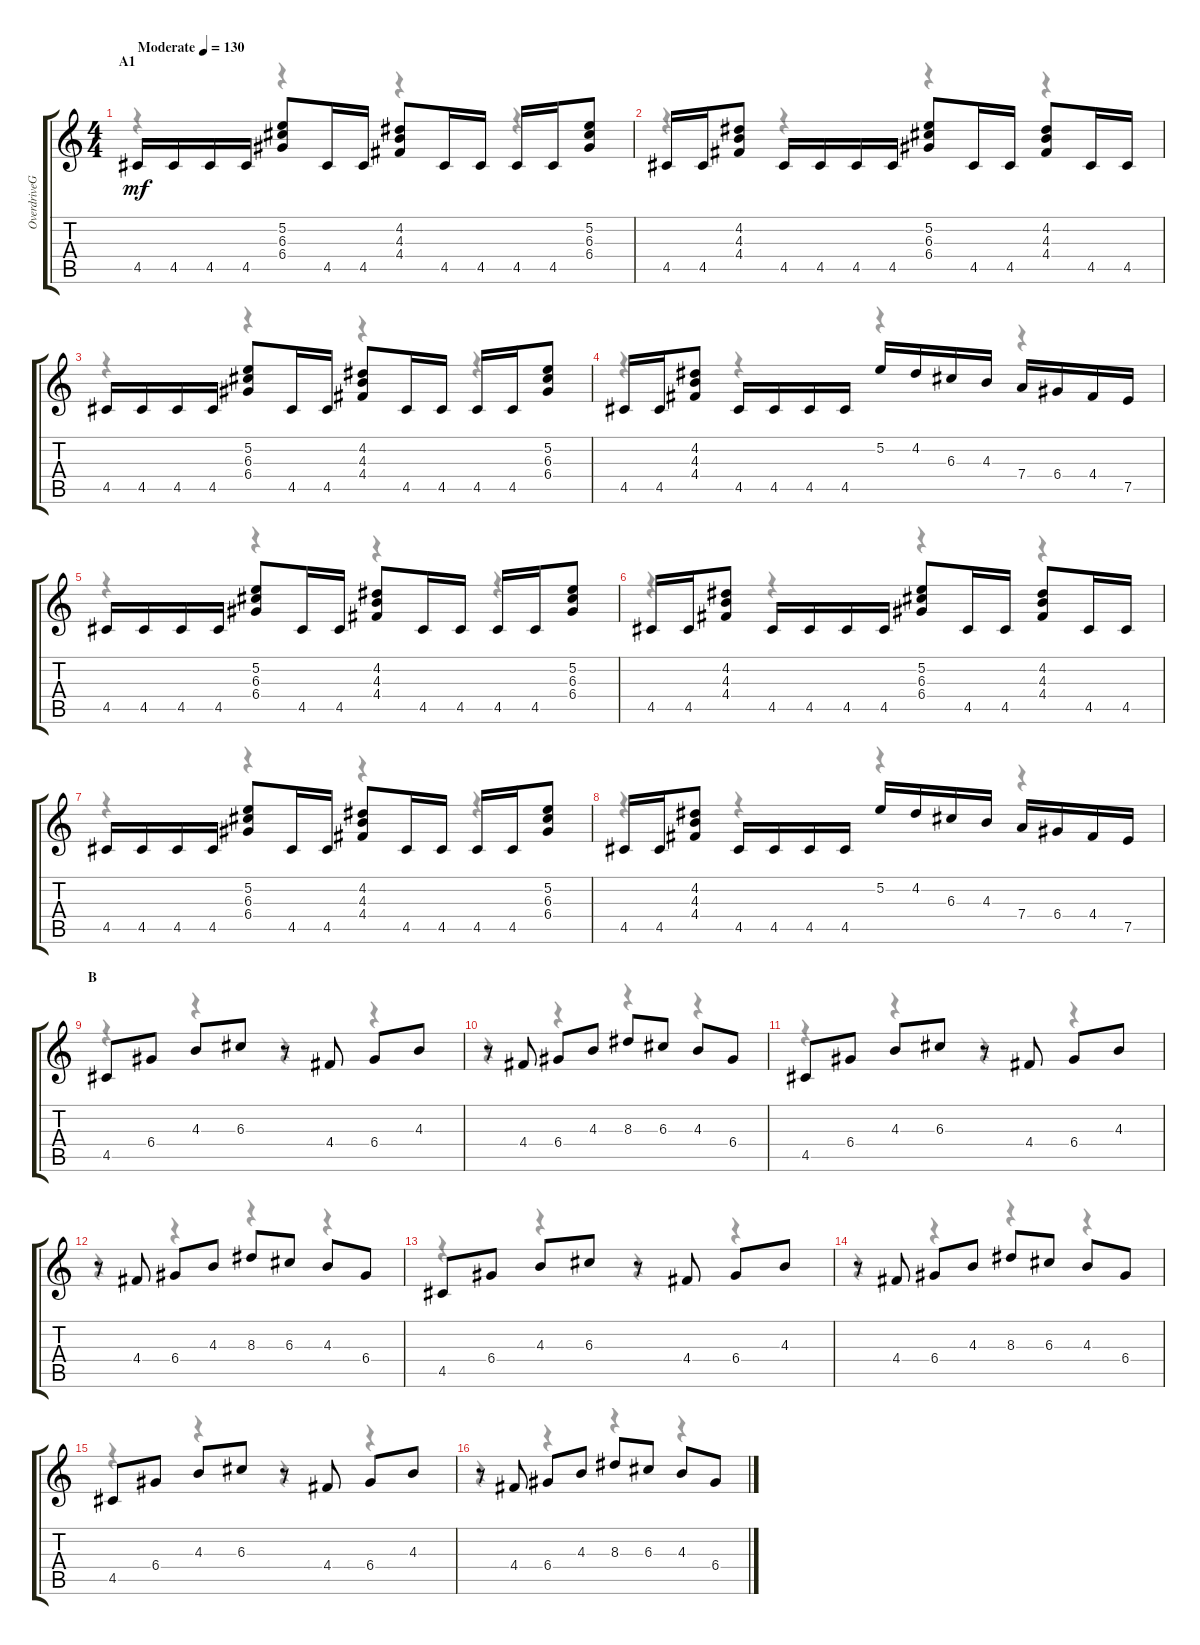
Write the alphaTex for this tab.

\track ("OverdriveGuitar" "OverdriveG") {instrument overdrivenguitar}
\staff {score tabs}
\tuning (E4 B3 G3 D3 A2 E2) {hide}
\voice
\ts (4 4)
\section ("" "A1")
\tempo (130 "Moderate")
\clef g2
\ks c
4.5.16{dy mf instrument overdrivenguitar} 4.5.16 4.5.16 4.5.16 (5.2 6.3 6.4).8 4.5.16 4.5.16 (4.2 4.3 4.4).8 4.5.16 4.5.16 4.5.16 4.5.16 (5.2 6.3 6.4).8 |
4.5.16 4.5.16 (4.2 4.3 4.4).8 4.5.16 4.5.16 4.5.16 4.5.16 (5.2 6.3 6.4).8 4.5.16 4.5.16 (4.2 4.3 4.4).8 4.5.16 4.5.16 |
4.5.16 4.5.16 4.5.16 4.5.16 (5.2 6.3 6.4).8 4.5.16 4.5.16 (4.2 4.3 4.4).8 4.5.16 4.5.16 4.5.16 4.5.16 (5.2 6.3 6.4).8 |
4.5.16 4.5.16 (4.2 4.3 4.4).8 4.5.16 4.5.16 4.5.16 4.5.16 5.2.16 4.2.16 6.3.16 4.3.16 7.4.16 6.4.16 4.4.16 7.5.16 |
4.5.16 4.5.16 4.5.16 4.5.16 (5.2 6.3 6.4).8 4.5.16 4.5.16 (4.2 4.3 4.4).8 4.5.16 4.5.16 4.5.16 4.5.16 (5.2 6.3 6.4).8 |
4.5.16 4.5.16 (4.2 4.3 4.4).8 4.5.16 4.5.16 4.5.16 4.5.16 (5.2 6.3 6.4).8 4.5.16 4.5.16 (4.2 4.3 4.4).8 4.5.16 4.5.16 |
4.5.16 4.5.16 4.5.16 4.5.16 (5.2 6.3 6.4).8 4.5.16 4.5.16 (4.2 4.3 4.4).8 4.5.16 4.5.16 4.5.16 4.5.16 (5.2 6.3 6.4).8 |
4.5.16 4.5.16 (4.2 4.3 4.4).8 4.5.16 4.5.16 4.5.16 4.5.16 5.2.16 4.2.16 6.3.16 4.3.16 7.4.16 6.4.16 4.4.16 7.5.16 |
\section ("" "B")
4.5.8 6.4.8 4.3.8 6.3.8 r.8 4.4.8 6.4.8 4.3.8 |
r.8 4.4.8 6.4.8 4.3.8 8.3.8 6.3.8 4.3.8 6.4.8 |
4.5.8 6.4.8 4.3.8 6.3.8 r.8 4.4.8 6.4.8 4.3.8 |
r.8 4.4.8 6.4.8 4.3.8 8.3.8 6.3.8 4.3.8 6.4.8 |
4.5.8 6.4.8 4.3.8 6.3.8 r.8 4.4.8 6.4.8 4.3.8 |
r.8 4.4.8 6.4.8 4.3.8 8.3.8 6.3.8 4.3.8 6.4.8 |
4.5.8 6.4.8 4.3.8 6.3.8 r.8 4.4.8 6.4.8 4.3.8 |
r.8 4.4.8 6.4.8 4.3.8 8.3.8 6.3.8 4.3.8 6.4.8
\voice
\clef g2
\ottava regular
\simile none
\ks c
r.4{dy f} r.4 r.4 r.4 |
r.4 r.4 r.4 r.4 |
r.4 r.4 r.4 r.4 |
r.4 r.4 r.4 r.4 |
r.4 r.4 r.4 r.4 |
r.4 r.4 r.4 r.4 |
r.4 r.4 r.4 r.4 |
r.4 r.4 r.4 r.4 |
r.4 r.4 r.4 r.4 |
r.4 r.4 r.4 r.4 |
r.4 r.4 r.4 r.4 |
r.4 r.4 r.4 r.4 |
r.4 r.4 r.4 r.4 |
r.4 r.4 r.4 r.4 |
r.4 r.4 r.4 r.4 |
r.4 r.4 r.4 r.4
